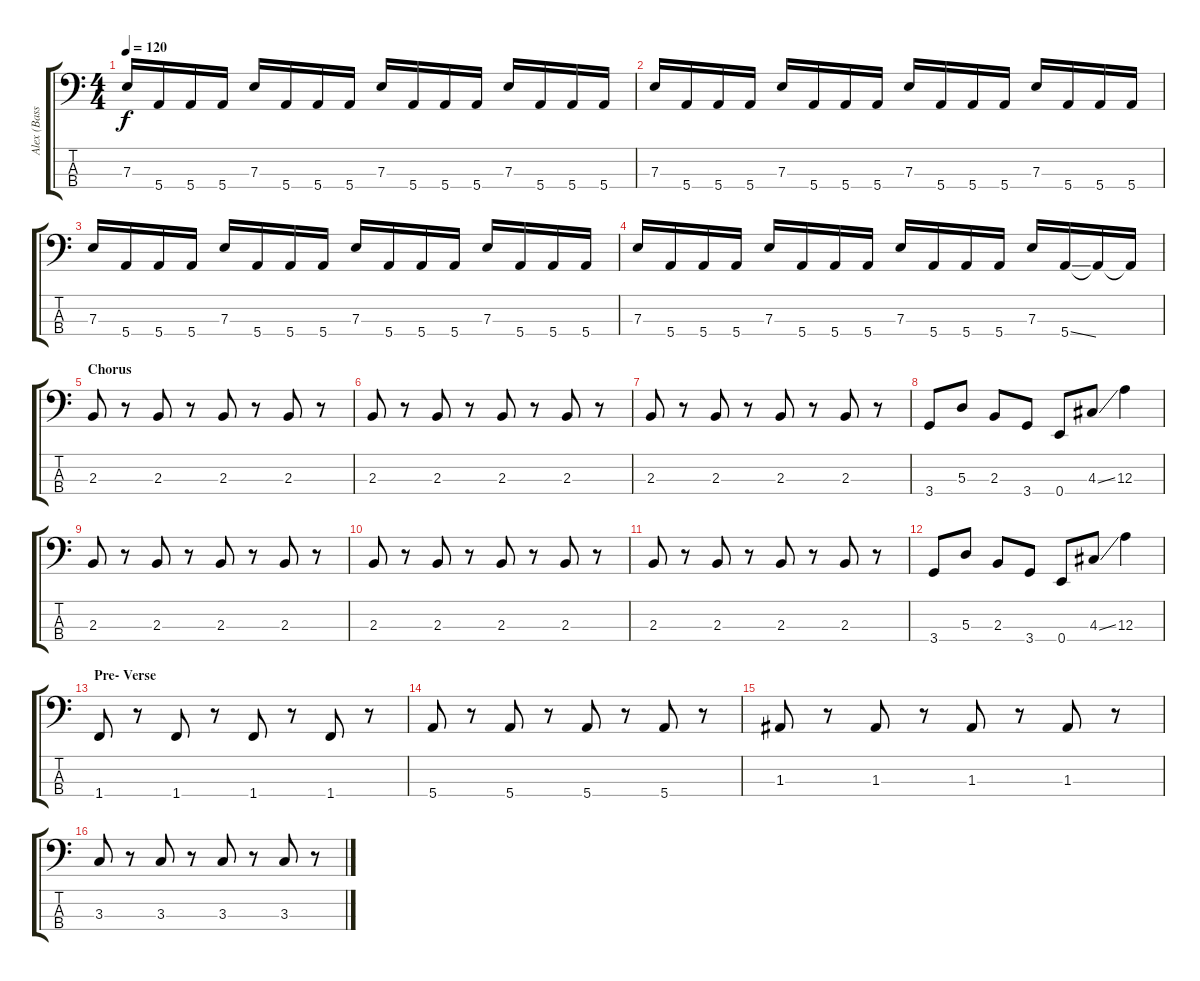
\track ("Alex (Bass)" "Alex (Bass") {instrument electricbassfinger}
\staff {score tabs}
\tuning (G2 D2 A1 E1) {hide}
\ts (4 4)
\tempo 120
\clef f4
\ks c
7.3.16{dy f} 5.4.16 5.4.16 5.4.16 7.3.16 5.4.16 5.4.16 5.4.16 7.3.16 5.4.16 5.4.16 5.4.16 7.3.16 5.4.16 5.4.16 5.4.16 |
7.3.16 5.4.16 5.4.16 5.4.16 7.3.16 5.4.16 5.4.16 5.4.16 7.3.16 5.4.16 5.4.16 5.4.16 7.3.16 5.4.16 5.4.16 5.4.16 |
7.3.16 5.4.16 5.4.16 5.4.16 7.3.16 5.4.16 5.4.16 5.4.16 7.3.16 5.4.16 5.4.16 5.4.16 7.3.16 5.4.16 5.4.16 5.4.16 |
7.3.16 5.4.16 5.4.16 5.4.16 7.3.16 5.4.16 5.4.16 5.4.16 7.3.16 5.4.16 5.4.16 5.4.16 7.3.16 5.4{ss}.16 5.4{t}.16 5.4{t}.16 |
\section ("" "Chorus")
2.3.8 r.8 2.3.8 r.8 2.3.8 r.8 2.3.8 r.8 |
2.3.8 r.8 2.3.8 r.8 2.3.8 r.8 2.3.8 r.8 |
2.3.8 r.8 2.3.8 r.8 2.3.8 r.8 2.3.8 r.8 |
3.4.8 5.3.8 2.3.8 3.4.8 0.4.8 4.3{ss}.8 12.3.4 |
2.3.8 r.8 2.3.8 r.8 2.3.8 r.8 2.3.8 r.8 |
2.3.8 r.8 2.3.8 r.8 2.3.8 r.8 2.3.8 r.8 |
2.3.8 r.8 2.3.8 r.8 2.3.8 r.8 2.3.8 r.8 |
3.4.8 5.3.8 2.3.8 3.4.8 0.4.8 4.3{ss}.8 12.3.4 |
\section ("" "Pre- Verse")
1.4.8 r.8 1.4.8 r.8 1.4.8 r.8 1.4.8 r.8 |
5.4.8 r.8 5.4.8 r.8 5.4.8 r.8 5.4.8 r.8 |
1.3.8 r.8 1.3.8 r.8 1.3.8 r.8 1.3.8 r.8 |
3.3.8 r.8 3.3.8 r.8 3.3.8 r.8 3.3.8 r.8
